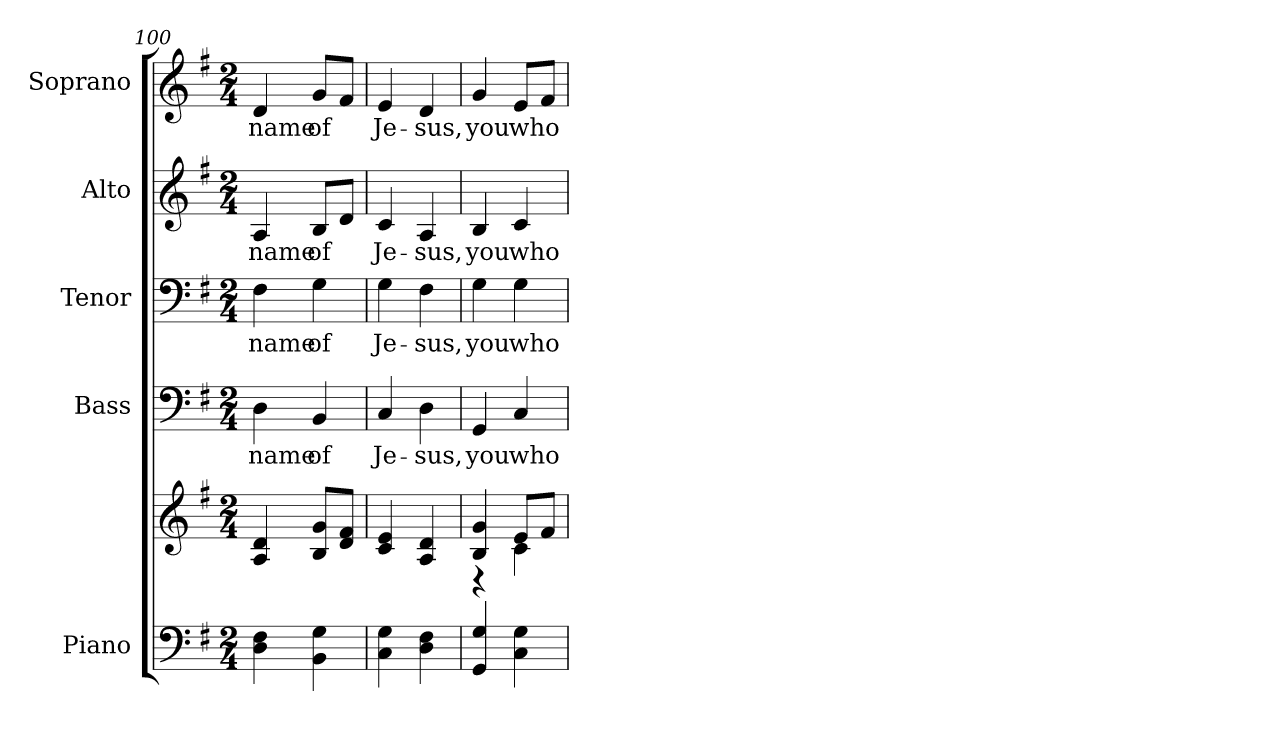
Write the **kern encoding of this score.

**kern	**kern	**kern	**text	**kern	**text	**kern	**text	**kern	**text
*part5	*part5	*part4	*part4	*part3	*part3	*part2	*part2	*part1	*part1
*staff6	*staff5	*staff4	*staff4	*staff3	*staff3	*staff2	*staff2	*staff1	*staff1
*I"Piano	*	*I"Bass	*	*I"Tenor	*	*I"Alto	*	*I"Soprano	*
*I'Pno.	*	*I'B.	*	*I'T.	*	*I'A.	*	*I'S.	*
*clefF4	*clefG2	*clefF4	*	*clefF4	*	*clefG2	*	*clefG2	*
*k[f#]	*k[f#]	*k[f#]	*	*k[f#]	*	*k[f#]	*	*k[f#]	*
*G:	*G:	*G:	*	*G:	*	*G:	*	*G:	*
*M2/4	*M2/4	*M2/4	*	*M2/4	*	*M2/4	*	*M2/4	*
=100	=100	=100	=100	=100	=100	=100	=100	=100	=100
!	!	!	!LO:LY:b:color=#000000	!	!	!	!	!	!
!	!	!	!	!	!LO:LY:b:color=#000000	!	!	!	!
!	!	!	!	!	!	!	!LO:LY:b:color=#000000	!	!
!	!	!	!	!	!	!	!	!	!LO:LY:b:color=#000000
4Di\ 4F#i	4Ai/ 4di	4Di\	name	4F#i\	name	4Ai/	name	4di/	name
!	!	!	!LO:LY:b:color=#000000	!	!	!	!	!	!
!	!	!	!	!	!LO:LY:b:color=#000000	!	!	!	!
!	!	!	!	!	!	!	!LO:LY:b:color=#000000	!	!
!	!	!	!	!	!	!	!	!	!LO:LY:b:color=#000000
4BBi\ 4Gi	8Bi/ 8giL	4BBi/	of	4Gi\	of	8Bi/L	of	8gi/L	of
.	8di/ 8f#iJ	.	.	.	.	8di/J	.	8f#i/J	.
=101	=101	=101	=101	=101	=101	=101	=101	=101	=101
!	!	!	!LO:LY:b:color=#000000	!	!	!	!	!	!
!	!	!	!	!	!LO:LY:b:color=#000000	!	!	!	!
!	!	!	!	!	!	!	!LO:LY:b:color=#000000	!	!
!	!	!	!	!	!	!	!	!	!LO:LY:b:color=#000000
4Ci\ 4Gi	4ci/ 4ei	4Ci/	Je-	4Gi\	Je-	4ci/	Je-	4ei/	Je-
!	!	!	!LO:LY:b:color=#000000	!	!	!	!	!	!
!	!	!	!	!	!LO:LY:b:color=#000000	!	!	!	!
!	!	!	!	!	!	!	!LO:LY:b:color=#000000	!	!
!	!	!	!	!	!	!	!	!	!LO:LY:b:color=#000000
4Di\ 4F#i	4Ai/ 4di	4Di\	-sus,	4F#i\	-sus,	4Ai/	-sus,	4di/	-sus,
=102	=102	=102	=102	=102	=102	=102	=102	=102	=102
*	*^	*	*	*	*	*	*	*	*
!	!	!	!	!LO:LY:b:color=#000000	!	!	!	!	!	!
!	!	!	!	!	!	!LO:LY:b:color=#000000	!	!	!	!
!	!	!	!	!	!	!	!	!LO:LY:b:color=#000000	!	!
!	!	!	!	!	!	!	!	!	!	!LO:LY:b:color=#000000
4GGi/ 4Gi	4Bi/ 4gi	4r	4GGi/	you	4Gi\	you	4Bi/	you	4gi/	you
!	!	!	!	!LO:LY:b:color=#000000	!	!	!	!	!	!
!	!	!	!	!	!	!LO:LY:b:color=#000000	!	!	!	!
!	!	!	!	!	!	!	!	!LO:LY:b:color=#000000	!	!
!	!	!	!	!	!	!	!	!	!	!LO:LY:b:color=#000000
4Ci\ 4Gi	8ei/L	4ci\	4Ci/	who	4Gi\	who	4ci/	who	8ei/L	who
.	8f#i/J	.	.	.	.	.	.	.	8f#i/J	.
*	*v	*v	*	*	*	*	*	*	*	*
=	=	=	=	=	=	=	=	=	=
*-	*-	*-	*-	*-	*-	*-	*-	*-	*-
